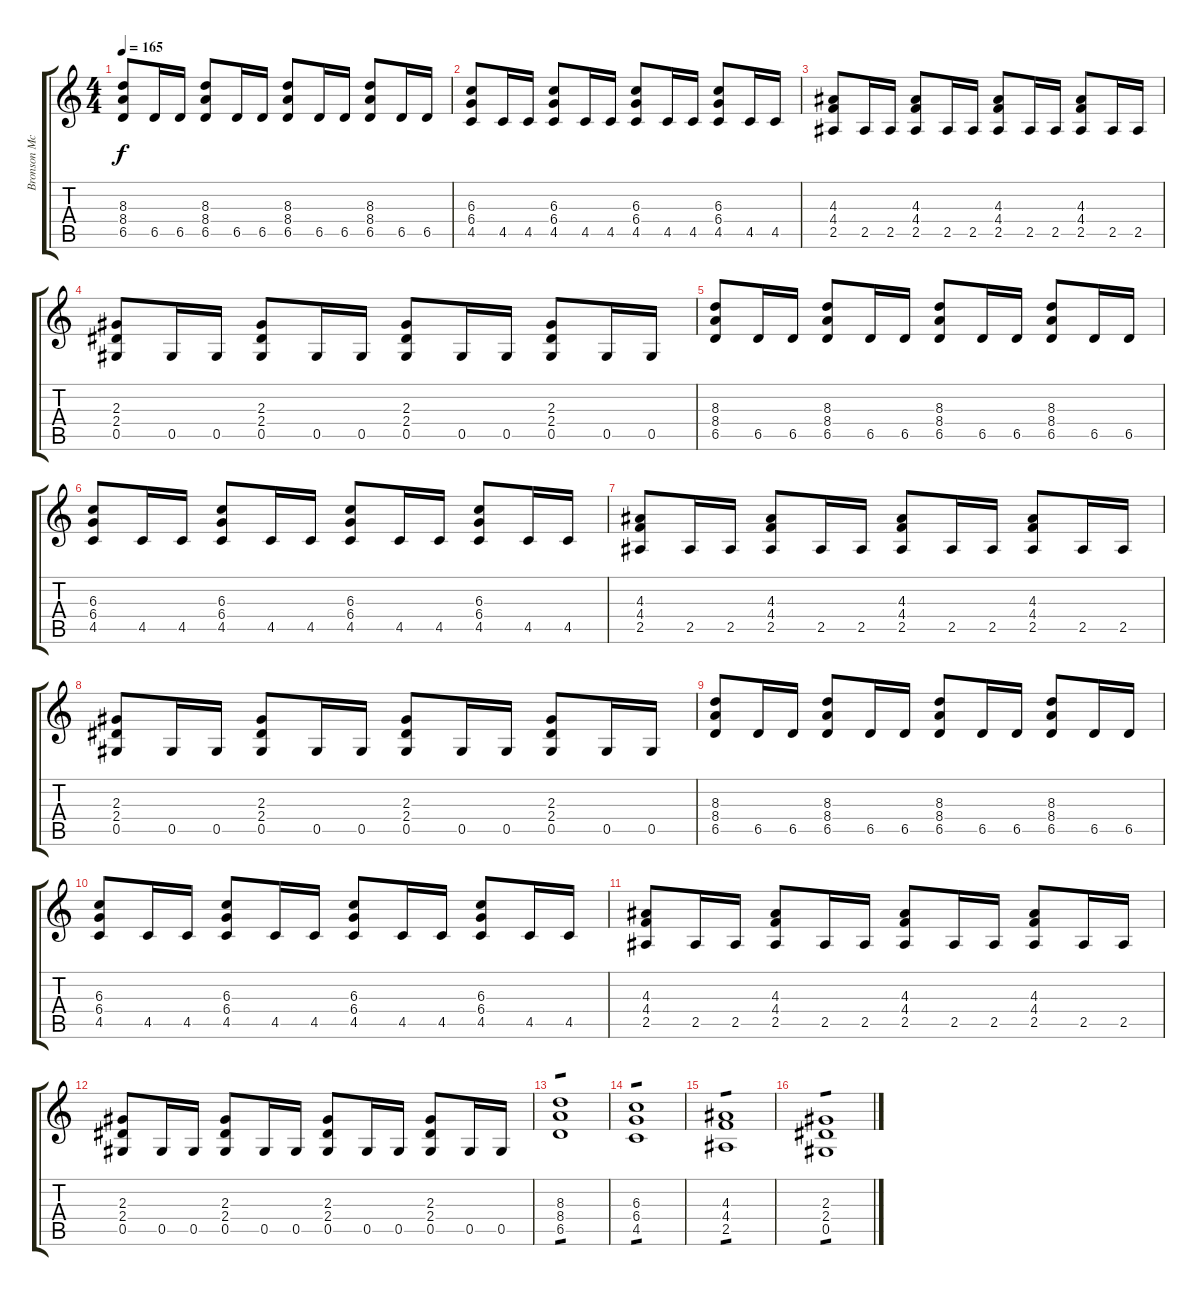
\track ("Bronson McDowall (Rythm Guitar)" "Bronson Mc") {instrument distortionguitar}
\staff {score tabs}
\tuning (Eb4 Bb3 Gb3 Db3 Ab2 Eb2) {hide}
\ts (4 4)
\tempo 165
\clef g2
\ks c
(8.3 8.4 6.5).8{dy f} 6.5.16 6.5.16 (8.3 8.4 6.5).8 6.5.16 6.5.16 (8.3 8.4 6.5).8 6.5.16 6.5.16 (8.3 8.4 6.5).8 6.5.16 6.5.16 |
(6.3 6.4 4.5).8 4.5.16 4.5.16 (6.3 6.4 4.5).8 4.5.16 4.5.16 (6.3 6.4 4.5).8 4.5.16 4.5.16 (6.3 6.4 4.5).8 4.5.16 4.5.16 |
(4.3 4.4 2.5).8 2.5.16 2.5.16 (4.3 4.4 2.5).8 2.5.16 2.5.16 (4.3 4.4 2.5).8 2.5.16 2.5.16 (4.3 4.4 2.5).8 2.5.16 2.5.16 |
(2.3 2.4 0.5).8 0.5.16 0.5.16 (2.3 2.4 0.5).8 0.5.16 0.5.16 (2.3 2.4 0.5).8 0.5.16 0.5.16 (2.3 2.4 0.5).8 0.5.16 0.5.16 |
(8.3 8.4 6.5).8 6.5.16 6.5.16 (8.3 8.4 6.5).8 6.5.16 6.5.16 (8.3 8.4 6.5).8 6.5.16 6.5.16 (8.3 8.4 6.5).8 6.5.16 6.5.16 |
(6.3 6.4 4.5).8 4.5.16 4.5.16 (6.3 6.4 4.5).8 4.5.16 4.5.16 (6.3 6.4 4.5).8 4.5.16 4.5.16 (6.3 6.4 4.5).8 4.5.16 4.5.16 |
(4.3 4.4 2.5).8 2.5.16 2.5.16 (4.3 4.4 2.5).8 2.5.16 2.5.16 (4.3 4.4 2.5).8 2.5.16 2.5.16 (4.3 4.4 2.5).8 2.5.16 2.5.16 |
(2.3 2.4 0.5).8 0.5.16 0.5.16 (2.3 2.4 0.5).8 0.5.16 0.5.16 (2.3 2.4 0.5).8 0.5.16 0.5.16 (2.3 2.4 0.5).8 0.5.16 0.5.16 |
(8.3 8.4 6.5).8 6.5.16 6.5.16 (8.3 8.4 6.5).8 6.5.16 6.5.16 (8.3 8.4 6.5).8 6.5.16 6.5.16 (8.3 8.4 6.5).8 6.5.16 6.5.16 |
(6.3 6.4 4.5).8 4.5.16 4.5.16 (6.3 6.4 4.5).8 4.5.16 4.5.16 (6.3 6.4 4.5).8 4.5.16 4.5.16 (6.3 6.4 4.5).8 4.5.16 4.5.16 |
(4.3 4.4 2.5).8 2.5.16 2.5.16 (4.3 4.4 2.5).8 2.5.16 2.5.16 (4.3 4.4 2.5).8 2.5.16 2.5.16 (4.3 4.4 2.5).8 2.5.16 2.5.16 |
(2.3 2.4 0.5).8 0.5.16 0.5.16 (2.3 2.4 0.5).8 0.5.16 0.5.16 (2.3 2.4 0.5).8 0.5.16 0.5.16 (2.3 2.4 0.5).8 0.5.16 0.5.16 |
(8.3 8.4 6.5).1{tp 1} |
(6.3 6.4 4.5).1{tp 1} |
(4.3 4.4 2.5).1{tp 1} |
(2.3 2.4 0.5).1{tp 1}
